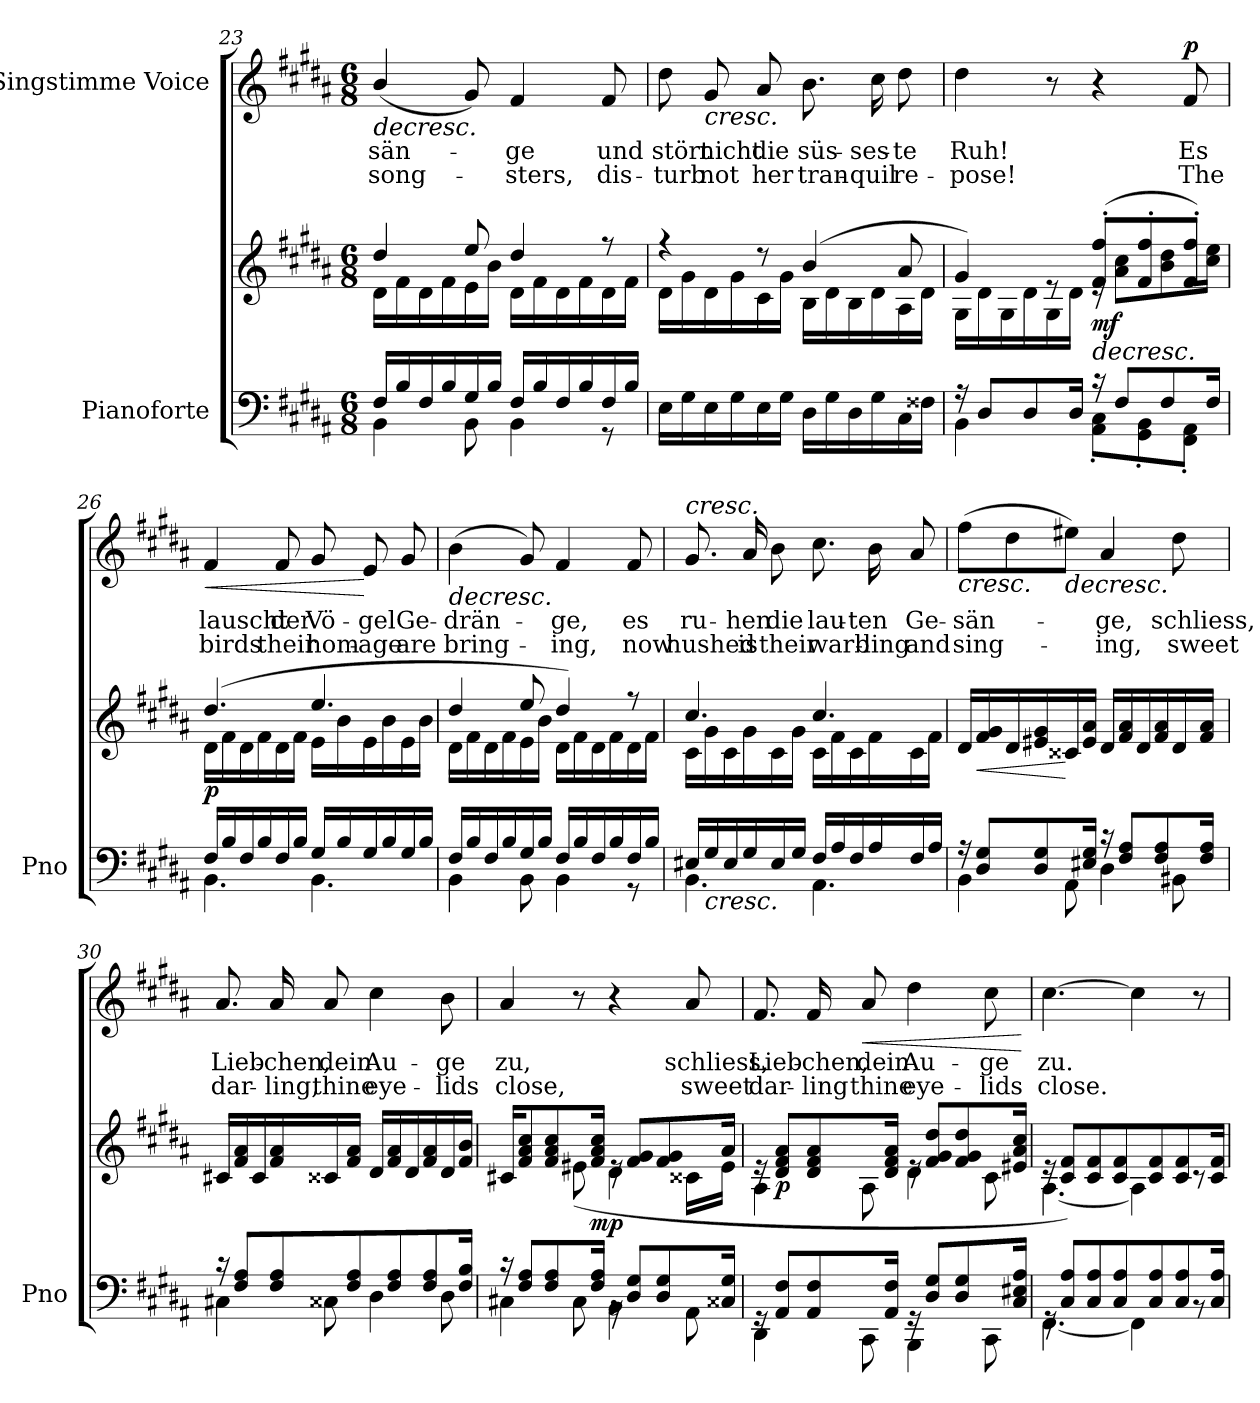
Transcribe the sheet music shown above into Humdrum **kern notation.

**kern	**kern	**dynam	**kern	**text	**text	**dynam
*part2	*part2	*part2	*part1	*part1	*part1	*part1
*staff3	*staff2	*staff2/3	*staff1	*staff1	*staff1	*staff1
*I"Pianoforte	*	*	*I"Singstimme Voice	*	*	*
*I'Pno	*	*	*	*	*	*
*clefF4	*clefG2	*	*clefG2	*	*	*
*k[f#c#g#d#a#]	*k[f#c#g#d#a#]	*	*k[f#c#g#d#a#]	*	*	*
*M6/8	*M6/8	*	*M6/8	*	*	*
=23	=23	=23	=23	=23	=23	=23
*^	*^	*	*	*	*	*
!	!	!	!	!	!	!LO:LY:b	!LO:LY:b	!LO:HP:b
16F#/LL	4BB\	4dd#/	16d#\LL	.	(<4b/	-sän-	song-	>
16B/	.	.	16f#\	.	.	.	.	.
16F#/	.	.	16d#\	.	.	.	.	.
16B/	.	.	16f#\	.	.	.	.	.
16G#/	8BB\	8ee/	16e\	.	8g#/)	.	.	.
16B/JJ	.	.	16b\JJ	.	.	.	.	.
!	!	!	!	!	!	!LO:LY:b	!LO:LY:b	!
16F#/LL	4BB\	4dd#/	16d#\LL	.	4f#/	-ge	-sters,	.
16B/	.	.	16f#\	.	.	.	.	.
16F#/	.	.	16d#\	.	.	.	.	.
16B/	.	.	16f#\	.	.	.	.	.
!	!	!	!	!	!	!LO:LY:b	!LO:LY:b	!
16F#/	8r	8r	16d#\	.	8f#/	und	dis-	.
16B/JJ	.	.	16f#\JJ	.	.	.	.	.
*v	*v	*	*	*	*	*	*	*
=24	=24	=24	=24	=24	=24	=24	=24
!	!	!	!	!	!LO:LY:b	!LO:LY:b	!
16E\LL	4r	16d#\LL	.	8dd#\	stört	-turb	.
16G#\	.	16g#\	.	.	.	.	.
!	!	!	!	!	!LO:LY:b	!LO:LY:b	!LO:HP:b
16E\	.	16d#\	.	8g#/	nicht	not	<
16G#\	.	16g#\	.	.	.	.	.
!	!	!	!	!	!LO:LY:b	!LO:LY:b	!
16E\	8r	16c#\	.	8a#/	die	her	.
16G#\JJ	.	16g#\JJ	.	.	.	.	.
!	!	!	!	!	!LO:LY:b	!LO:LY:b	!
16D#\LL	(>4b/	16B\LL	.	8.b\	süs-	tran-	.
16G#\	.	16d#\	.	.	.	.	.
16D#\	.	16B\	.	.	.	.	.
!	!	!	!	!	!LO:LY:b	!LO:LY:b	!
16G#\	.	16d#\	.	16cc#\	-ses-	-quil	.
!	!	!	!	!	!LO:LY:b	!LO:LY:b	!
16C#\	8a#/	16A#\	.	8dd#\	-te	re-	]
16F##X\JJ	.	16d#\JJ	.	.	.	.	.
!!LO:PB:g=z
=25	=25	=25	=25	=25	=25	=25	=25
*^	*	*	*	*	*	*	*
!	!	!	!	!	!	!LO:LY:b	!LO:LY:b	!
16r	4BB\	4g#/)	16G#\LL	.	4dd#\	Ruh!	-pose!	.
8D#/L	.	.	16d#\	.	.	.	.	.
.	.	.	16G#\	.	.	.	.	.
8D#/	.	.	16d#\	.	.	.	.	.
.	8ryy	8re	16G#\	.	8r	.	.	.
16D#/Jk	.	.	16d#\JJ	.	.	.	.	.
!	!	!	!	!LO:HP:b	!	!	!	!
!	!	!	!	!LO:DY:n=1:b	!	!	!	!
16r	8AA#\' 8C#\'L	(>8f#/' 8ff#/'L	16re	> mf	4r	.	.	.
8F#/L	.	.	8a#\ 8cc#\L	.	.	.	.	.
.	8GG#\' 8BB\'	8f#/' 8ff#/'	.	.	.	.	.	.
8F#/	.	.	8b\ 8dd#\	.	.	.	.	.
!	!	!	!	!	!	!LO:LY:b	!LO:LY:b	!LO:DY:a
.	8FF#\' 8AA#\'J	8f#/' 8ff#/'J)	.	.	8f#/	Es	The	p
16F#/Jk	.	.	16cc#\ 16ee\Jk	.	.	.	.	.
=26	=26	=26	=26	=26	=26	=26	=26	=26
!	!	!	!	!LO:DY:b	!	!LO:LY:b	!LO:LY:b	!LO:HP:b
16F#/LL	4.BB\	(>4.dd#/	16d#\LL	p	4f#/	lauscht	birds	<
16B/	.	.	16f#\	.	.	.	.	.
16F#/	.	.	16d#\	.	.	.	.	.
16B/	.	.	16f#\	.	.	.	.	.
!	!	!	!	!	!	!LO:LY:b	!LO:LY:b	!
16F#/	.	.	16d#\	.	8f#/	der	their	.
16B/JJ	.	.	16f#\JJ	.	.	.	.	.
!	!	!	!	!	!	!LO:LY:b	!LO:LY:b	!
16G#/LL	4.BB\	4.ee/	16e\LL	.	8g#/	Vö-	hom-	.
16B/	.	.	16b\	.	.	.	.	.
!	!	!	!	!	!	!LO:LY:b	!LO:LY:b	!
16G#/	.	.	16e\	.	8e/	-gel	-age	[
16B/	.	.	16b\	.	.	.	.	.
!	!	!	!	!	!	!LO:LY:b	!LO:LY:b	!
16G#/	.	.	16e\	.	8g#/	Ge-	are	.
16B/JJ	.	.	16b\JJ	.	.	.	.	.
=27	=27	=27	=27	=27	=27	=27	=27	=27
!	!	!	!	!	!	!LO:LY:b	!LO:LY:b	!LO:HP:b
16F#/LL	4BB\	4dd#/	16d#\LL	.	(>4b\	-drän-	bring-	>
16B/	.	.	16f#\	.	.	.	.	.
16F#/	.	.	16d#\	.	.	.	.	.
16B/	.	.	16f#\	.	.	.	.	.
16G#/	8BB\	8ee/	16e\	.	8g#/)	.	.	.
16B/JJ	.	.	16b\JJ	.	.	.	.	.
!	!	!	!	!	!	!LO:LY:b	!LO:LY:b	!
16F#/LL	4BB\	4dd#/)	16d#\LL	.	4f#/	-ge,	-ing,	[
16B/	.	.	16f#\	.	.	.	.	.
16F#/	.	.	16d#\	.	.	.	.	.
16B/	.	.	16f#\	.	.	.	.	.
!	!	!	!	!	!	!LO:LY:b	!LO:LY:b	!
16F#/	8r	8r	16d#\	.	8f#/	es	now	.
16B/JJ	.	.	16f#\JJ	.	.	.	.	.
!!LO:LB:g=z
=28	=28	=28	=28	=28	=28	=28	=28	=28
!	!	!	!	!	!LO:TX:a:i:t=cresc.	!	!	!
!	!	!	!	!	!	!LO:LY:b	!LO:LY:b	!
16E#X/LL	4.BB\	4.cc#/	16c#\LL	.	8.g#/	ru-	hushed	.
!	!	!	!	!LO:HP:b=2	!	!	!	!
16G#/	.	.	16g#\	<	.	.	.	.
16E#/	.	.	16c#\	.	.	.	.	.
!	!	!	!	!	!	!LO:LY:b	!LO:LY:b	!
16G#/	.	.	16g#\	.	16a#/	-hen	is	.
!	!	!	!	!	!	!LO:LY:b	!LO:LY:b	!
16E#/	.	.	16c#\	.	8b\	die	their	.
16G#/JJ	.	.	16g#\JJ	.	.	.	.	.
!	!	!	!	!	!	!LO:LY:b	!LO:LY:b	!
16F#/LL	4.AA#\	4.cc#/	16c#\LL	]	8.cc#\	lau-	warb-	.
16A#/	.	.	16f#\	.	.	.	.	.
16F#/	.	.	16c#\	.	.	.	.	.
!	!	!	!	!	!	!LO:LY:b	!LO:LY:b	!
16A#/	.	.	16f#\	.	16b\	-ten	-ling	.
!	!	!	!	!	!	!LO:LY:b	!LO:LY:b	!
16F#/	.	.	16c#\	.	8a#/	Ge-	and	.
16A#/JJ	.	.	16f#\JJ	.	.	.	.	.
=29	=29	=29	=29	=29	=29	=29	=29	=29
!	!	!	!	!	!	!LO:LY:b	!LO:LY:b	!LO:HP:b
*	*	*v	*v	*	*	*	*	*
16r	4BB\	16d#/LL	.	(>8ff#\L	-sän-	sing-	<
!	!	!	!LO:HP:b	!	!	!	!
8D#/ 8G#/L	.	16f#/ 16g#/	<	.	.	.	.
.	.	16d#/	.	8dd#\	.	.	]
8D#/ 8G#/	.	16e#X/ 16g#/	.	.	.	.	.
!	!	!	!	!	!	!	!LO:HP:b
.	8AA#\	16c##X/	[	8ee#X\J)	.	.	>
16E#X/ 16G#/Jk	.	16e#/ 16a#/JJ	.	.	.	.	.
!	!	!	!	!	!LO:LY:b	!LO:LY:b	!
16r	4D#\	16d#/LL	.	4a#/	-ge,	-ing,	[
8F#/ 8A#/L	.	16f#/ 16a#/	[	.	.	.	.
.	.	16d#/	.	.	.	.	.
8F#/ 8A#/	.	16f#/ 16a#/	.	.	.	.	.
!	!	!	!	!	!LO:LY:b	!LO:LY:b	!
.	8BB#X\	16d#/	.	8dd#\	schliess,	sweet	.
16F#/ 16A#/Jk	.	16f#/ 16a#/JJ	.	.	.	.	.
=30	=30	=30	=30	=30	=30	=30	=30
!	!	!	!	!	!LO:LY:b	!LO:LY:b	!
16r	4C#X\	16c#X/LL	.	8.a#/	Lieb-	dar-	.
8F#/ 8A#/L	.	16f#/ 16a#/	.	.	.	.	.
.	.	16c#/	.	.	.	.	.
!	!	!	!	!	!LO:LY:b	!LO:LY:b	!
8F#/ 8A#/	.	16f#/ 16a#/	.	16a#/	-chen,	-ling,	.
!	!	!	!	!	!LO:LY:b	!LO:LY:b	!
.	8C##X\	16c##X/	.	8a#/	dein	thine	.
8F#/ 8A#/	.	16f#/ 16a#/JJ	.	.	.	.	.
!	!	!	!	!	!LO:LY:b	!LO:LY:b	!
.	4D#\	16d#/LL	.	4cc#\	Au-	eye-	.
8F#/ 8A#/	.	16f#/ 16a#/	.	.	.	.	.
.	.	16d#/	.	.	.	.	.
8F#/ 8A#/	.	16f#/ 16a#/	.	.	.	.	.
!	!	!	!	!	!LO:LY:b	!LO:LY:b	!
.	8D#\	16d#/	.	8b\	-ge	-lids	.
16F#/ 16B/Jk	.	16f#/ 16b/JJ	.	.	.	.	.
!!LO:LB:g=z
=31	=31	=31	=31	=31	=31	=31	=31
*	*	*^	*	*	*	*	*
!	!	!	!	!	!	!LO:LY:b	!LO:LY:b	!
16r	4C#X\	16c#X/KL	4ryy	.	4a#/	zu,	close,	.
8F#/ 8A#/L	.	8f#/ 8a#/ 8cc#/	.	.	.	.	.	.
8F#/ 8A#/	.	8f#/ 8a#/ 8cc#/	.	.	.	.	.	.
.	8C#\	.	(>8e#X\	.	8r	.	.	.
!	!	!	!	!LO:DY:b	!	!	!	!
16F#/ 16A#/Jk	.	16f#/ 16a#/ 16cc#/Jk	.	mp	.	.	.	.
16rBB	4BB\	16re	4d#\	.	4r	.	.	.
8D#/ 8G#/L	.	8f#/ 8g#/L	.	.	.	.	.	.
8D#/ 8G#/	.	8f#/ 8g#/	.	.	.	.	.	.
!	!	!	!	!	!	!LO:LY:b	!LO:LY:b	!
.	8AA#\	.	16c##X\LL	.	8a#/	schliess,	sweet	.
16C##X/ 16G#/Jk	.	16a#/Jk	16e#\JJ	.	.	.	.	.
=32	=32	=32	=32	=32	=32	=32	=32	=32
!	!	!	!	!	!	!LO:LY:b	!LO:LY:b	!
16rGG	4DD#\	16re	4A#\	.	8.f#/	Lieb-	dar-	.
!	!	!	!	!LO:DY:b	!	!	!	!
8AA#/ 8F#/L	.	8d#/ 8f#/ 8a#/L	.	p	.	.	.	.
!	!	!	!	!	!	!LO:LY:b	!LO:LY:b	!
8AA#/ 8F#/	.	8d#/ 8f#/ 8a#/	.	.	16f#/	-chen,	-ling	.
!	!	!	!	!	!	!LO:LY:b	!LO:LY:b	!LO:HP:b
.	8CC#\	.	8A#\	.	8a#/	dein	thine	<
16AA#/ 16F#/Jk	.	16d#/ 16f#/ 16a#/Jk	.	.	.	.	.	.
!	!	!	!	!	!	!LO:LY:b	!LO:LY:b	!
16rGG	4BBB\	16re	4d#\	.	4dd#\	Au-	eye-	]
8D#/ 8G#/L	.	8f#/ 8g#/ 8dd#/L	.	.	.	.	.	.
8D#/ 8G#/	.	8f#/ 8g#/ 8dd#/	.	.	.	.	.	.
!	!	!	!	!	!	!LO:LY:b	!LO:LY:b	!
.	8CC#\	.	8c#\	.	8cc#\	-ge	-lids	.
16C#/ 16E#X/ 16A#/Jk	.	16e#X/ 16a#/ 16cc#/Jk	.	.	.	.	.	.
*v	*v	*	*	*	*	*	*	*
*	*v	*v	*	*	*	*	*
.	.	.	.	.	.	[
=33	=33	=33	=33	=33	=33	=33
*^	*^	*	*	*	*	*
!	!	!	!	!	!	!LO:LY:b	!LO:LY:b	!
16rGG	[4.FF#\	16re	[4.A#\	.	[4.cc#\	zu.	close.	.
8C#/ 8A#/L	.	8c#/ 8f#/L)	.	.	.	.	.	.
8C#/ 8A#/	.	8c#/ 8f#/	.	.	.	.	.	.
8C#/ 8A#/	.	8c#/ 8f#/	.	.	.	.	.	.
.	4FF#\]	.	4A#\]	.	4cc#\]	.	.	.
8C#/ 8A#/	.	8c#/ 8f#/	.	.	.	.	.	.
8C#/ 8A#/	.	8c#/ 8f#/	.	.	.	.	.	.
.	8rBB	.	8rc	.	8r	.	.	.
16C#/ 16A#/Jk	.	16c#/ 16f#/Jk	.	.	.	.	.	.
*v	*v	*	*	*	*	*	*	*
*	*v	*v	*	*	*	*	*
=	=	=	=	=	=	=
*-	*-	*-	*-	*-	*-	*-
